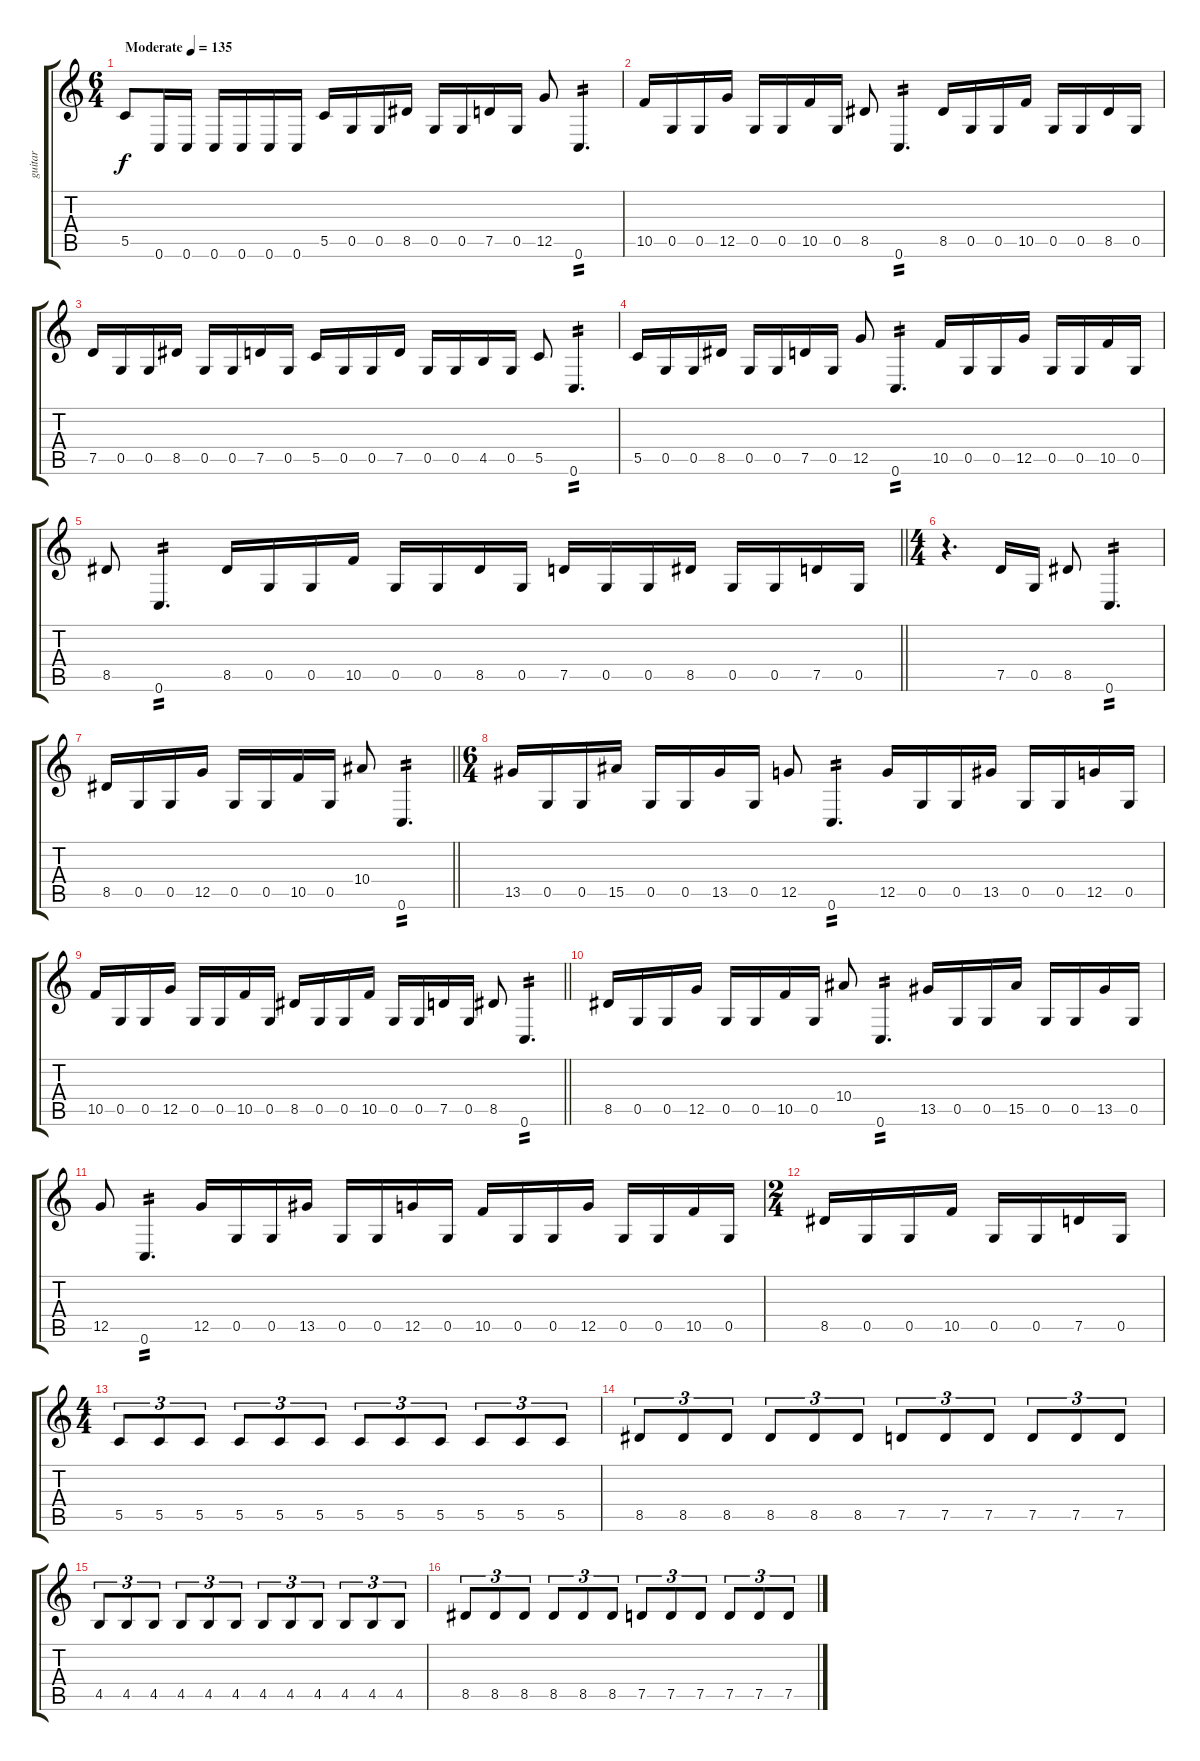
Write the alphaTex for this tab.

\track ("guitar " "guitar ") {instrument distortionguitar}
\staff {score tabs}
\tuning (D4 A3 F3 C3 G2 C2) {hide}
\ts (6 4)
\tempo (135 "Moderate")
\clef g2
\ks c
5.5.8{dy f instrument distortionguitar} 0.6.16 0.6.16 0.6.16 0.6.16 0.6.16 0.6.16 5.5.16 0.5.16 0.5.16 8.5.16 0.5.16 0.5.16 7.5.16 0.5.16 12.5.8 0.6.4{d tp 2} |
10.5.16 0.5.16 0.5.16 12.5.16 0.5.16 0.5.16 10.5.16 0.5.16 8.5.8 0.6.4{d tp 2} 8.5.16 0.5.16 0.5.16 10.5.16 0.5.16 0.5.16 8.5.16 0.5.16 |
7.5.16 0.5.16 0.5.16 8.5.16 0.5.16 0.5.16 7.5.16 0.5.16 5.5.16 0.5.16 0.5.16 7.5.16 0.5.16 0.5.16 4.5.16 0.5.16 5.5.8 0.6.4{d tp 2} |
5.5.16 0.5.16 0.5.16 8.5.16 0.5.16 0.5.16 7.5.16 0.5.16 12.5.8 0.6.4{d tp 2} 10.5.16 0.5.16 0.5.16 12.5.16 0.5.16 0.5.16 10.5.16 0.5.16 |
\barLineRight lightlight
8.5.8 0.6.4{d tp 2} 8.5.16 0.5.16 0.5.16 10.5.16 0.5.16 0.5.16 8.5.16 0.5.16 7.5.16 0.5.16 0.5.16 8.5.16 0.5.16 0.5.16 7.5.16 0.5.16 |
\ts (4 4)
r.4{d} 7.5.16 0.5.16 8.5.8 0.6.4{d tp 2} |
\barLineRight lightlight
8.5.16 0.5.16 0.5.16 12.5.16 0.5.16 0.5.16 10.5.16 0.5.16 10.4.8 0.6.4{d tp 2} |
\ts (6 4)
13.5.16 0.5.16 0.5.16 15.5.16 0.5.16 0.5.16 13.5.16 0.5.16 12.5.8 0.6.4{d tp 2} 12.5.16 0.5.16 0.5.16 13.5.16 0.5.16 0.5.16 12.5.16 0.5.16 |
\barLineRight lightlight
10.5.16 0.5.16 0.5.16 12.5.16 0.5.16 0.5.16 10.5.16 0.5.16 8.5.16 0.5.16 0.5.16 10.5.16 0.5.16 0.5.16 7.5.16 0.5.16 8.5.8 0.6.4{d tp 2} |
8.5.16 0.5.16 0.5.16 12.5.16 0.5.16 0.5.16 10.5.16 0.5.16 10.4.8 0.6.4{d tp 2} 13.5.16 0.5.16 0.5.16 15.5.16 0.5.16 0.5.16 13.5.16 0.5.16 |
12.5.8 0.6.4{d tp 2} 12.5.16 0.5.16 0.5.16 13.5.16 0.5.16 0.5.16 12.5.16 0.5.16 10.5.16 0.5.16 0.5.16 12.5.16 0.5.16 0.5.16 10.5.16 0.5.16 |
\ts (2 4)
8.5.16 0.5.16 0.5.16 10.5.16 0.5.16 0.5.16 7.5.16 0.5.16 |
\ts (4 4)
5.5.8{tu (3 2)} 5.5.8{tu (3 2)} 5.5.8{tu (3 2)} 5.5.8{tu (3 2)} 5.5.8{tu (3 2)} 5.5.8{tu (3 2)} 5.5.8{tu (3 2)} 5.5.8{tu (3 2)} 5.5.8{tu (3 2)} 5.5.8{tu (3 2)} 5.5.8{tu (3 2)} 5.5.8{tu (3 2)} |
8.5.8{tu (3 2)} 8.5.8{tu (3 2)} 8.5.8{tu (3 2)} 8.5.8{tu (3 2)} 8.5.8{tu (3 2)} 8.5.8{tu (3 2)} 7.5.8{tu (3 2)} 7.5.8{tu (3 2)} 7.5.8{tu (3 2)} 7.5.8{tu (3 2)} 7.5.8{tu (3 2)} 7.5.8{tu (3 2)} |
4.5.8{tu (3 2)} 4.5.8{tu (3 2)} 4.5.8{tu (3 2)} 4.5.8{tu (3 2)} 4.5.8{tu (3 2)} 4.5.8{tu (3 2)} 4.5.8{tu (3 2)} 4.5.8{tu (3 2)} 4.5.8{tu (3 2)} 4.5.8{tu (3 2)} 4.5.8{tu (3 2)} 4.5.8{tu (3 2)} |
8.5.8{tu (3 2)} 8.5.8{tu (3 2)} 8.5.8{tu (3 2)} 8.5.8{tu (3 2)} 8.5.8{tu (3 2)} 8.5.8{tu (3 2)} 7.5.8{tu (3 2)} 7.5.8{tu (3 2)} 7.5.8{tu (3 2)} 7.5.8{tu (3 2)} 7.5.8{tu (3 2)} 7.5.8{tu (3 2)}
